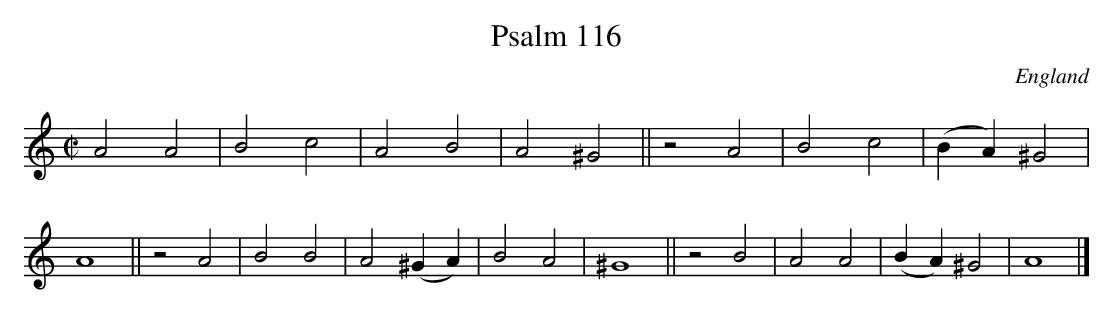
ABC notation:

X:1
T:Psalm 116
L:1/2
M:C|
O:England
K:C
AA | Bc | AB     | A^G || zA | Bc | (B/A/)^G | A2 ||\
zA | BB | A(^G/A/) | BA  | ^G2 || zB | AA | (B/A/)^G | A2 |]
